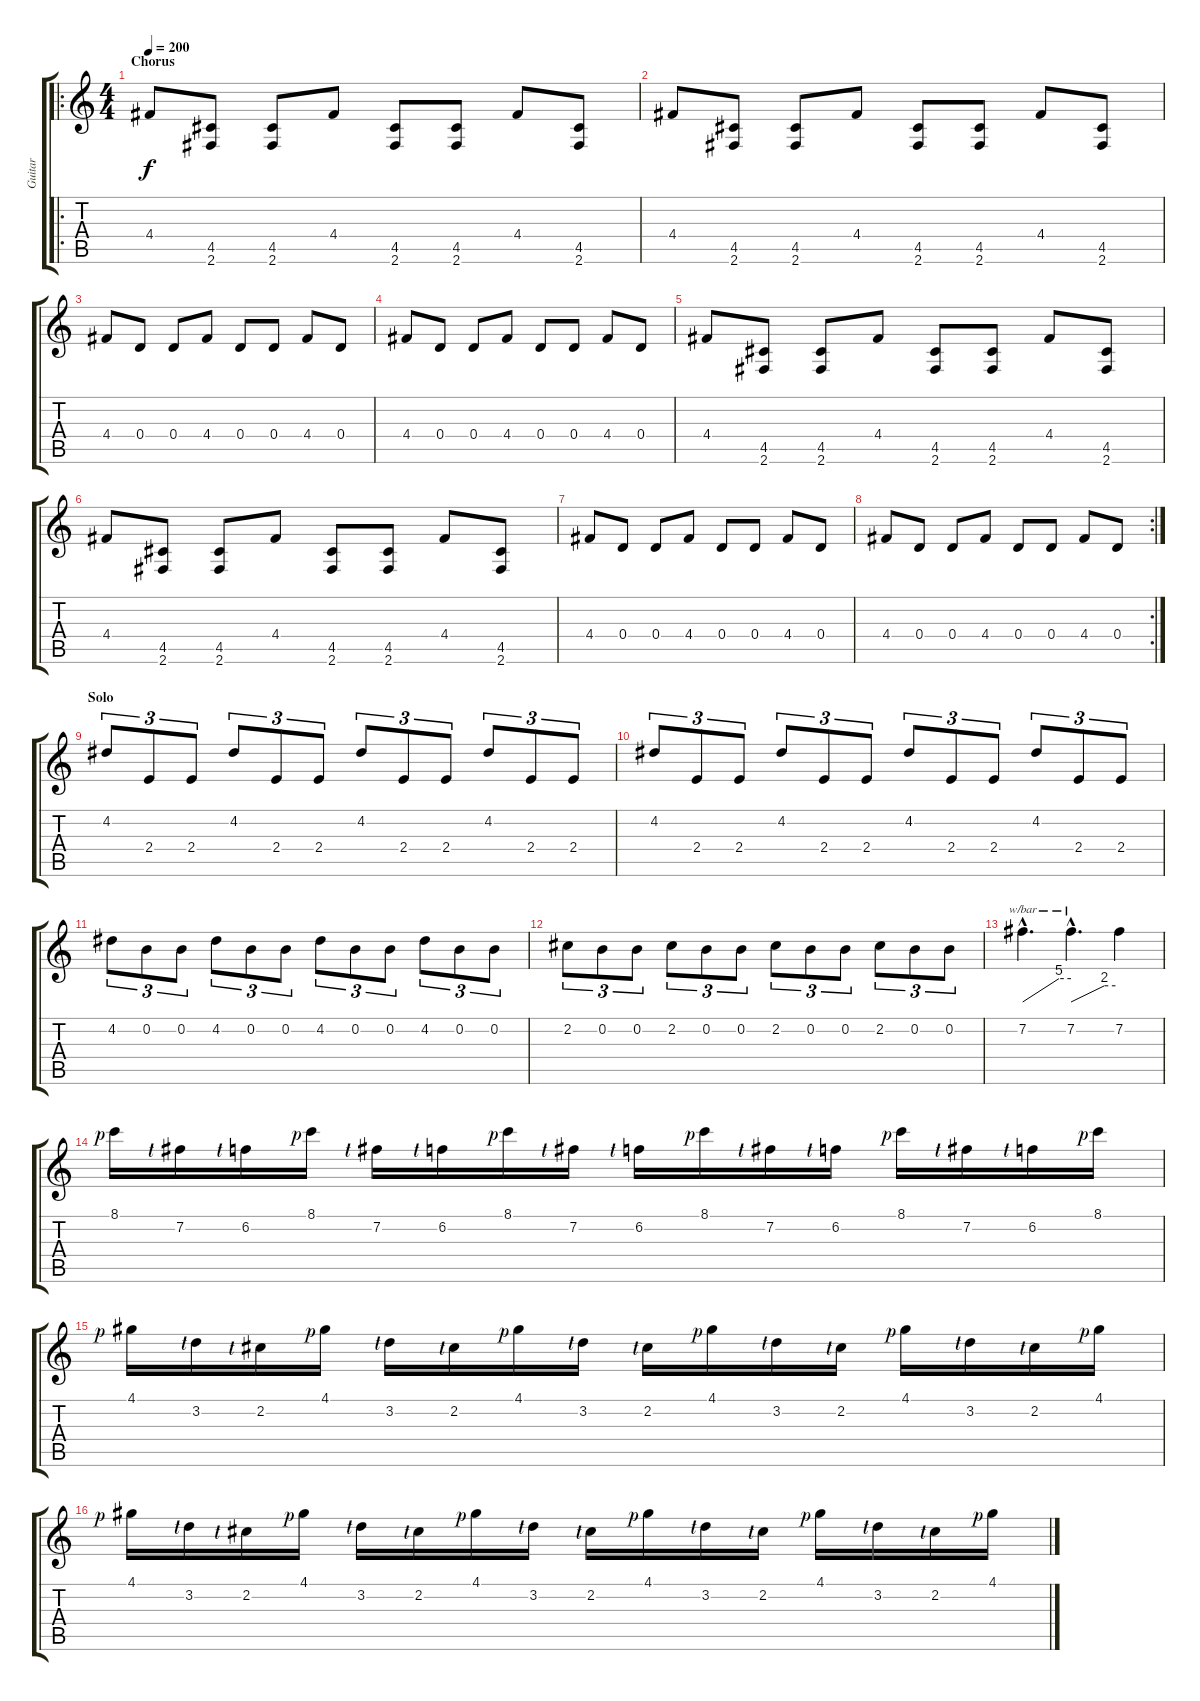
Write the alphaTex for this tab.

\track ("Guitar" "Guitar") {instrument overdrivenguitar}
\staff {score tabs}
\tuning (E4 B3 G3 D3 A2 E2) {hide}
\ro
\ts (4 4)
\section ("" "Chorus")
\tempo 200
\clef g2
\ks c
4.4.8{dy f} (4.5 2.6).8 (4.5 2.6).8 4.4.8 (4.5 2.6).8 (4.5 2.6).8 4.4.8 (4.5 2.6).8 |
4.4.8 (4.5 2.6).8 (4.5 2.6).8 4.4.8 (4.5 2.6).8 (4.5 2.6).8 4.4.8 (4.5 2.6).8 |
4.4.8 0.4.8 0.4.8 4.4.8 0.4.8 0.4.8 4.4.8 0.4.8 |
4.4.8 0.4.8 0.4.8 4.4.8 0.4.8 0.4.8 4.4.8 0.4.8 |
4.4.8 (4.5 2.6).8 (4.5 2.6).8 4.4.8 (4.5 2.6).8 (4.5 2.6).8 4.4.8 (4.5 2.6).8 |
4.4.8 (4.5 2.6).8 (4.5 2.6).8 4.4.8 (4.5 2.6).8 (4.5 2.6).8 4.4.8 (4.5 2.6).8 |
4.4.8 0.4.8 0.4.8 4.4.8 0.4.8 0.4.8 4.4.8 0.4.8 |
\rc 2
4.4.8 0.4.8 0.4.8 4.4.8 0.4.8 0.4.8 4.4.8 0.4.8 |
\section ("" "Solo")
4.2.8{tu (3 2)} 2.4.8{tu (3 2)} 2.4.8{tu (3 2)} 4.2.8{tu (3 2)} 2.4.8{tu (3 2)} 2.4.8{tu (3 2)} 4.2.8{tu (3 2)} 2.4.8{tu (3 2)} 2.4.8{tu (3 2)} 4.2.8{tu (3 2)} 2.4.8{tu (3 2)} 2.4.8{tu (3 2)} |
4.2.8{tu (3 2)} 2.4.8{tu (3 2)} 2.4.8{tu (3 2)} 4.2.8{tu (3 2)} 2.4.8{tu (3 2)} 2.4.8{tu (3 2)} 4.2.8{tu (3 2)} 2.4.8{tu (3 2)} 2.4.8{tu (3 2)} 4.2.8{tu (3 2)} 2.4.8{tu (3 2)} 2.4.8{tu (3 2)} |
4.2.8{tu (3 2)} 0.2.8{tu (3 2)} 0.2.8{tu (3 2)} 4.2.8{tu (3 2)} 0.2.8{tu (3 2)} 0.2.8{tu (3 2)} 4.2.8{tu (3 2)} 0.2.8{tu (3 2)} 0.2.8{tu (3 2)} 4.2.8{tu (3 2)} 0.2.8{tu (3 2)} 0.2.8{tu (3 2)} |
2.2.8{tu (3 2)} 0.2.8{tu (3 2)} 0.2.8{tu (3 2)} 2.2.8{tu (3 2)} 0.2.8{tu (3 2)} 0.2.8{tu (3 2)} 2.2.8{tu (3 2)} 0.2.8{tu (3 2)} 0.2.8{tu (3 2)} 2.2.8{tu (3 2)} 0.2.8{tu (3 2)} 0.2.8{tu (3 2)} |
7.2{hac}.4{d tbe (custom default 0 0 45 20 60 20)} 7.2{hac}.4{d tbe (custom default 0 0 45 8 60 8)} 7.2.4 |
8.1{rf 1}.16 7.2{lf 1}.16 6.2{lf 1}.16 8.1{rf 1}.16 7.2{lf 1}.16 6.2{lf 1}.16 8.1{rf 1}.16 7.2{lf 1}.16 6.2{lf 1}.16 8.1{rf 1}.16 7.2{lf 1}.16 6.2{lf 1}.16 8.1{rf 1}.16 7.2{lf 1}.16 6.2{lf 1}.16 8.1{rf 1}.16 |
4.1{rf 1}.16 3.2{lf 1}.16 2.2{lf 1}.16 4.1{rf 1}.16 3.2{lf 1}.16 2.2{lf 1}.16 4.1{rf 1}.16 3.2{lf 1}.16 2.2{lf 1}.16 4.1{rf 1}.16 3.2{lf 1}.16 2.2{lf 1}.16 4.1{rf 1}.16 3.2{lf 1}.16 2.2{lf 1}.16 4.1{rf 1}.16 |
4.1{rf 1}.16 3.2{lf 1}.16 2.2{lf 1}.16 4.1{rf 1}.16 3.2{lf 1}.16 2.2{lf 1}.16 4.1{rf 1}.16 3.2{lf 1}.16 2.2{lf 1}.16 4.1{rf 1}.16 3.2{lf 1}.16 2.2{lf 1}.16 4.1{rf 1}.16 3.2{lf 1}.16 2.2{lf 1}.16 4.1{rf 1}.16
